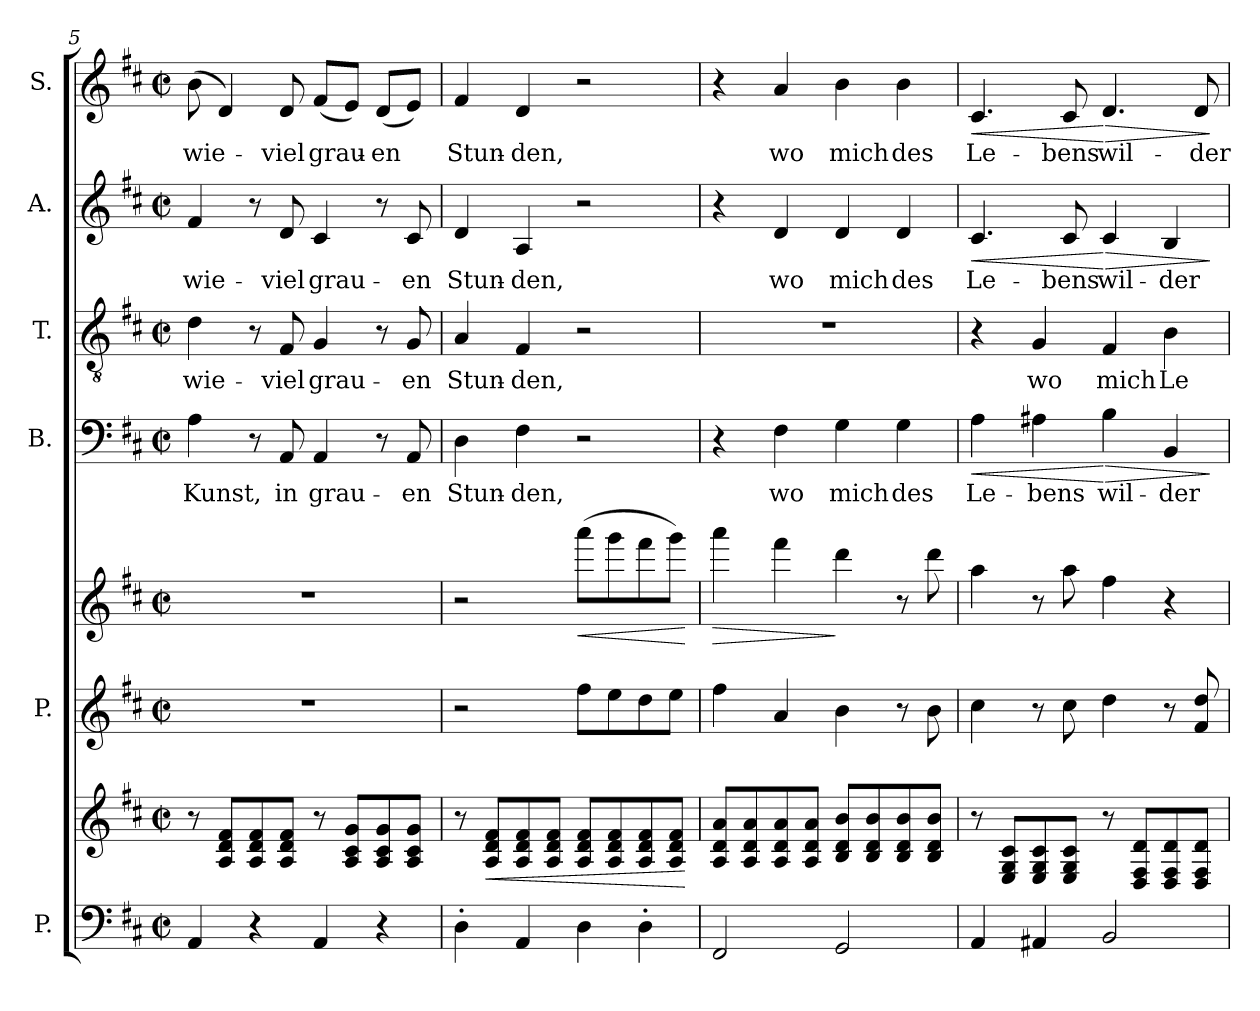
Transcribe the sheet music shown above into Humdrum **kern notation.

**kern	**kern	**dynam	**kern	**kern	**dynam	**kern	**text	**dynam	**kern	**text	**kern	**text	**dynam	**kern	**text	**dynam
*part6	*part6	*part6	*part5	*part5	*part5	*part4	*part4	*part4	*part3	*part3	*part2	*part2	*part2	*part1	*part1	*part1
*staff8	*staff7	*staff7/8	*staff6	*staff5	*staff5/6	*staff4	*staff4	*staff4	*staff3	*staff3	*staff2	*staff2	*staff2	*staff1	*staff1	*staff1
*I"P.	*	*	*I"P.	*	*	*I"B.	*	*	*I"T.	*	*I"A.	*	*	*I"S.	*	*
*I'P.	*	*	*I'P.	*	*	*I'B.	*	*	*I'T.	*	*I'A.	*	*	*I'S.	*	*
*clefF4	*clefG2	*	*clefG2	*clefG2	*	*clefF4	*	*	*clefGv2	*	*clefG2	*	*	*clefG2	*	*
*k[f#c#]	*k[f#c#]	*	*k[f#c#]	*k[f#c#]	*	*k[f#c#]	*	*	*k[f#c#]	*	*k[f#c#]	*	*	*k[f#c#]	*	*
*M2/2	*M2/2	*	*M2/2	*M2/2	*	*M2/2	*	*	*M2/2	*	*M2/2	*	*	*M2/2	*	*
*met(c|)	*met(c|)	*	*met(c|)	*met(c|)	*	*met(c|)	*	*	*met(c|)	*	*met(c|)	*	*	*met(c|)	*	*
=5	=5	=5	=5	=5	=5	=5	=5	=5	=5	=5	=5	=5	=5	=5	=5	=5
!	!	!	!	!	!	!	!LO:LY:b	!	!	!LO:LY:b	!	!LO:LY:b	!	!	!LO:LY:b	!
4AA/	8r	.	1r	1r	.	4A\	Kunst,	.	4d\	wie-	4f#/	wie-	.	(>8b\	wie-	.
.	8A/ 8d/ 8f#/L	.	.	.	.	.	.	.	.	.	.	.	.	4d/)	.	.
4r	8A/ 8d/ 8f#/	.	.	.	.	8r	.	.	8r	.	8r	.	.	.	.	.
!	!	!	!	!	!	!	!LO:LY:b	!	!	!LO:LY:b	!	!LO:LY:b	!	!	!LO:LY:b	!
.	8A/ 8d/ 8f#/J	.	.	.	.	8AA/	in	.	8F#/	-viel	8d/	-viel	.	8d/	-viel	.
!	!	!	!	!	!	!	!LO:LY:b	!	!	!LO:LY:b	!	!LO:LY:b	!	!	!LO:LY:b	!
4AA/	8r	.	.	.	.	4AA/	grau-	.	4G/	grau-	4c#/	grau-	.	(<8f#/L	grau-	.
.	8A/ 8c#/ 8g/L	.	.	.	.	.	.	.	.	.	.	.	.	8e/J)	.	.
!	!	!	!	!	!	!	!	!	!	!	!	!	!	!	!LO:LY:b	!
4r	8A/ 8c#/ 8g/	.	.	.	.	8r	.	.	8r	.	8r	.	.	(<8d/L	-en	.
!	!	!	!	!	!	!	!LO:LY:b	!	!	!LO:LY:b	!	!LO:LY:b	!	!	!	!
.	8A/ 8c#/ 8g/J	.	.	.	.	8AA/	-en	.	8G/	-en	8c#/	-en	.	8e/J)	.	.
=6	=6	=6	=6	=6	=6	=6	=6	=6	=6	=6	=6	=6	=6	=6	=6	=6
!	!	!	!	!	!	!	!LO:LY:b	!	!	!LO:LY:b	!	!LO:LY:b	!	!	!LO:LY:b	!
4D'\	8r	.	2r	2r	.	4D\	Stun-	.	4A/	Stun-	4d/	Stun-	.	4f#/	Stun-	.
!	!	!LO:HP:b	!	!	!	!	!	!	!	!	!	!	!	!	!	!
.	8A/ 8d/ 8f#/L	<	.	.	.	.	.	.	.	.	.	.	.	.	.	.
!	!	!	!	!	!	!	!LO:LY:b	!	!	!LO:LY:b	!	!LO:LY:b	!	!	!LO:LY:b	!
4AA/	8A/ 8d/ 8f#/	.	.	.	.	4F#\	-den,	.	4F#/	-den,	4A/	-den,	.	4d/	-den,	.
.	8A/ 8d/ 8f#/J	.	.	.	.	.	.	.	.	.	.	.	.	.	.	.
!	!	!	!	!	!LO:HP:b	!	!	!	!	!	!	!	!	!	!	!
4D\	8A/ 8d/ 8f#/L	.	8ff#\L	(>8aaa\L	<	2r	.	.	2r	.	2r	.	.	2r	.	.
.	8A/ 8d/ 8f#/	.	8ee\	8ggg\	.	.	.	.	.	.	.	.	.	.	.	.
4D'\	8A/ 8d/ 8f#/	.	8dd\	8fff#\	.	.	.	.	.	.	.	.	.	.	.	.
.	8A/ 8d/ 8f#/J	.	8ee\J	8ggg\J)	.	.	.	.	.	.	.	.	.	.	.	.
.	.	[	.	.	[	.	.	.	.	.	.	.	.	.	.	.
=7	=7	=7	=7	=7	=7	=7	=7	=7	=7	=7	=7	=7	=7	=7	=7	=7
!	!	!	!	!	!LO:HP:b	!	!	!	!	!	!	!	!	!	!	!
2FF#/	8A/ 8d/ 8a/L	.	4ff#\	4aaa\	>	4r	.	.	1r	.	4r	.	.	4r	.	.
.	8A/ 8d/ 8a/	.	.	.	.	.	.	.	.	.	.	.	.	.	.	.
!	!	!	!	!	!	!	!LO:LY:b	!	!	!	!	!LO:LY:b	!	!	!LO:LY:b	!
.	8A/ 8d/ 8a/	.	4a/	4fff#\	.	4F#\	wo	.	.	.	4d/	wo	.	4a/	wo	.
.	8A/ 8d/ 8a/J	.	.	.	.	.	.	.	.	.	.	.	.	.	.	.
!	!	!	!	!	!	!	!LO:LY:b	!	!	!	!	!LO:LY:b	!	!	!LO:LY:b	!
2GG/	8B/ 8d/ 8b/L	.	4b\	4ddd\	]	4G\	mich	.	.	.	4d/	mich	.	4b\	mich	.
.	8B/ 8d/ 8b/	.	.	.	.	.	.	.	.	.	.	.	.	.	.	.
!	!	!	!	!	!	!	!LO:LY:b	!	!	!	!	!LO:LY:b	!	!	!LO:LY:b	!
.	8B/ 8d/ 8b/	.	8r	8r	.	4G\	des	.	.	.	4d/	des	.	4b\	des	.
.	8B/ 8d/ 8b/J	.	8b\	8ddd\	.	.	.	.	.	.	.	.	.	.	.	.
=8	=8	=8	=8	=8	=8	=8	=8	=8	=8	=8	=8	=8	=8	=8	=8	=8
!	!	!	!	!	!	!	!LO:LY:b	!LO:HP:b	!	!	!	!LO:LY:b	!LO:HP:b	!	!LO:LY:b	!LO:HP:b
4AA/	8r	.	4cc#\	4aa\	.	4A\	Le-	<	4r	.	4.c#/	Le-	<	4.c#/	Le-	<
.	8E/ 8G/ 8c#/L	.	.	.	.	.	.	.	.	.	.	.	.	.	.	.
!	!	!	!	!	!	!	!LO:LY:b	!	!	!LO:LY:b	!	!	!	!	!	!
4AA#X/	8E/ 8G/ 8c#/	.	8r	8r	.	4A#X\	-bens	.	4G/	wo	.	.	.	.	.	.
!	!	!	!	!	!	!	!	!	!	!	!	!LO:LY:b	!	!	!LO:LY:b	!
.	8E/ 8G/ 8c#/J	.	8cc#\	8aa\	.	.	.	.	.	.	8c#/	-bens	.	8c#/	-bens	.
!	!	!	!	!	!	!	!LO:LY:b	!LO:HP:n=1:b	!	!LO:LY:b	!	!LO:LY:b	!LO:HP:n=1:b	!	!LO:LY:b	!LO:HP:n=1:b
2BB/	8r	.	4dd\	4ff#\	.	4B\	wil-	[ >	4F#/	mich	4c#/	wil-	[ >	4.d/	wil-	[ >
.	8D/ 8F#/ 8d/L	.	.	.	.	.	.	.	.	.	.	.	.	.	.	.
!	!	!	!	!	!	!	!LO:LY:b	!	!	!LO:LY:b	!	!LO:LY:b	!	!	!	!
.	8D/ 8F#/ 8d/	.	8r	4r	.	4BB/	-der	.	4B\	Le-	4B/	-der	.	.	.	.
!	!	!	!	!	!	!	!	!	!	!	!	!	!	!	!LO:LY:b	!
.	8D/ 8F#/ 8d/J	.	8f#/ 8dd/	.	.	.	.	.	.	.	.	.	.	8d/	-der	.
.	.	.	.	.	.	.	.	]	.	.	.	.	]	.	.	]
=	=	=	=	=	=	=	=	=	=	=	=	=	=	=	=	=
*-	*-	*-	*-	*-	*-	*-	*-	*-	*-	*-	*-	*-	*-	*-	*-	*-
